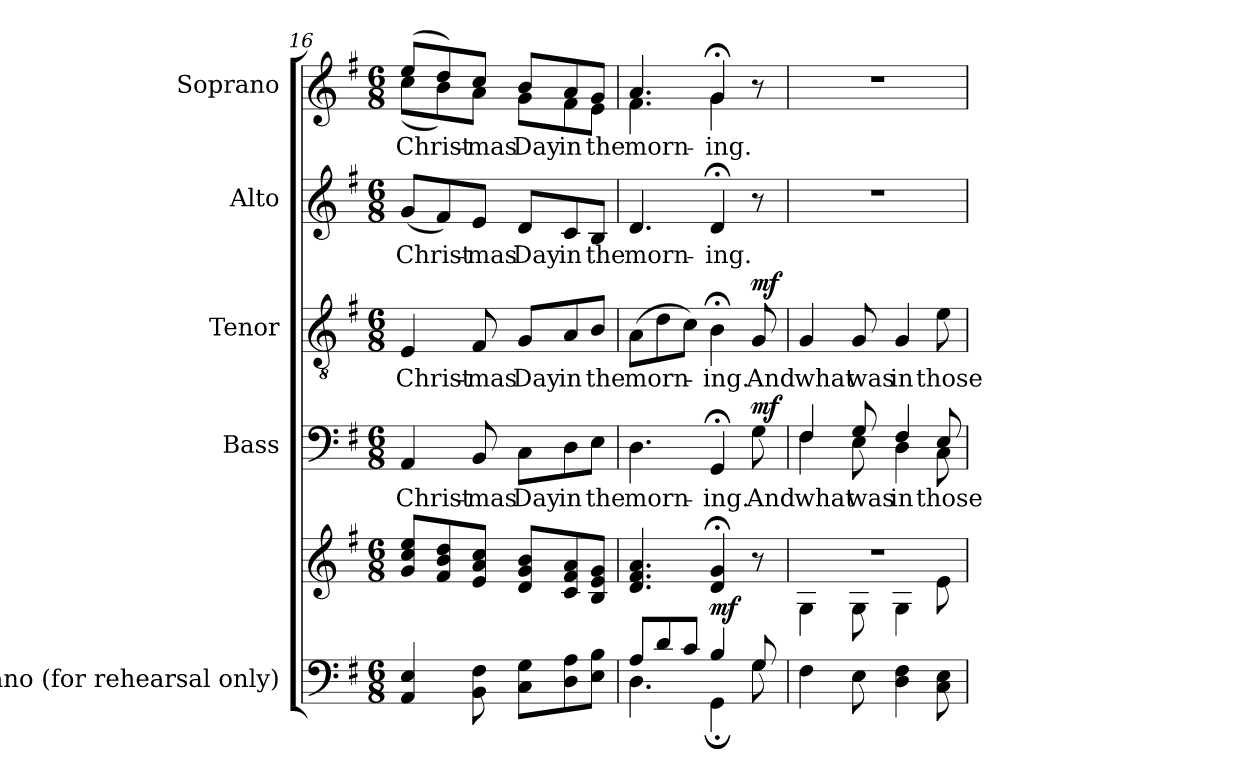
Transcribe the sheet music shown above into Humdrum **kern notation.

**kern	**kern	**dynam	**kern	**text	**dynam	**kern	**text	**dynam	**kern	**text	**kern	**text
*part5	*part5	*part5	*part4	*part4	*part4	*part3	*part3	*part3	*part2	*part2	*part1	*part1
*staff6	*staff5	*staff5/6	*staff4	*staff4	*staff4	*staff3	*staff3	*staff3	*staff2	*staff2	*staff1	*staff1
*I"Piano (for rehearsal only)	*	*	*I"Bass	*	*	*I"Tenor	*	*	*I"Alto	*	*I"Soprano	*
*I'Pno.	*	*	*I'B.	*	*	*I'T.	*	*	*I'A.	*	*I'S.	*
*clefF4	*clefG2	*	*clefF4	*	*	*clefGv2	*	*	*clefG2	*	*clefG2	*
*	*	*	*	*	*	*ITrd7c12	*	*	*	*	*	*
*k[f#]	*k[f#]	*	*k[f#]	*	*	*k[f#]	*	*	*k[f#]	*	*k[f#]	*
*G:	*G:	*	*G:	*	*	*G:	*	*	*G:	*	*G:	*
*M6/8	*M6/8	*	*M6/8	*	*	*M6/8	*	*	*M6/8	*	*M6/8	*
=16	=16	=16	=16	=16	=16	=16	=16	=16	=16	=16	=16	=16
!	!	!	!	!LO:LY:b:color=#000000	!	!	!	!	!	!	!	!
!	!	!	!	!	!	!	!LO:LY:b:color=#000000	!	!	!	!	!
!	!	!	!	!	!	!	!	!	!	!LO:LY:b:color=#000000	!	!
*	*	*	*	*	*	*	*	*	*	*	*^	*
!	!	!	!	!	!	!	!	!	!	!	!	!	!LO:LY:b:color=#000000
4AAi/ 4Ei	8gi/ 8cci 8eeiL	.	4AAi/	Christ-	.	4EEi/	Christ-	.	(8gi/L	Christ-	(8eei/L	(8cci\L	Christ-
.	8f#i/ 8bi 8ddi	.	.	.	.	.	.	.	8f#i/)	.	8ddi/)	8bi\)	.
!	!	!	!	!LO:LY:b:color=#000000	!	!	!	!	!	!	!	!	!
!	!	!	!	!	!	!	!LO:LY:b:color=#000000	!	!	!	!	!	!
!	!	!	!	!	!	!	!	!	!	!LO:LY:b:color=#000000	!	!	!
!	!	!	!	!	!	!	!	!	!	!	!	!	!LO:LY:b:color=#000000
8BBi\ 8F#i	8ei/ 8ai 8cciJ	.	8BBi/	-mas	.	8FF#i/	-mas	.	8ei/J	-mas	8cci/J	8ai\J	-mas
!	!	!	!	!LO:LY:b:color=#000000	!	!	!	!	!	!	!	!	!
!	!	!	!	!	!	!	!LO:LY:b:color=#000000	!	!	!	!	!	!
!	!	!	!	!	!	!	!	!	!	!LO:LY:b:color=#000000	!	!	!
!	!	!	!	!	!	!	!	!	!	!	!	!	!LO:LY:b:color=#000000
8Ci\ 8GiL	8di/ 8gi 8biL	.	8Ci\L	Day	.	8GGi/L	Day	.	8di/L	Day	8bi/L	8gi\L	Day
!	!	!	!	!LO:LY:b:color=#000000	!	!	!	!	!	!	!	!	!
!	!	!	!	!	!	!	!LO:LY:b:color=#000000	!	!	!	!	!	!
!	!	!	!	!	!	!	!	!	!	!LO:LY:b:color=#000000	!	!	!
!	!	!	!	!	!	!	!	!	!	!	!	!	!LO:LY:b:color=#000000
8Di\ 8Ai	8ci/ 8f#i 8ai	.	8Di\	in	.	8AAi/	in	.	8ci/	in	8ai/	8f#i\	in
!	!	!	!	!LO:LY:b:color=#000000	!	!	!	!	!	!	!	!	!
!	!	!	!	!	!	!	!LO:LY:b:color=#000000	!	!	!	!	!	!
!	!	!	!	!	!	!	!	!	!	!LO:LY:b:color=#000000	!	!	!
!	!	!	!	!	!	!	!	!	!	!	!	!	!LO:LY:b:color=#000000
8Ei\ 8BiJ	8Bi/ 8ei 8giJ	.	8Ei\J	the	.	8BBi/J	the	.	8Bi/J	the	8gi/J	8ei\J	the
!!LO:PB:g=z	!!
=17	=17	=17	=17	=17	=17	=17	=17	=17	=17	=17	=17	=17	=17
*^	*	*	*	*	*	*	*	*	*	*	*	*	*
!	!	!	!	!	!LO:LY:b:color=#000000	!	!	!	!	!	!	!	!	!
!	!	!	!	!	!	!	!	!LO:LY:b:color=#000000	!	!	!	!	!	!
!	!	!	!	!	!	!	!	!	!	!	!LO:LY:b:color=#000000	!	!	!
!	!	!	!	!	!	!	!	!	!	!	!	!	!	!LO:LY:b:color=#000000
8Ai/L	4.Di\	4.di/ 4.f#i 4.ai	.	4.Di\	morn-	.	(8AAi\L	morn-	.	4.di/	morn-	4.ai/	4.f#i\	morn-
8di/	.	.	.	.	.	.	8Di\	.	.	.	.	.	.	.
8ci/J	.	.	.	.	.	.	8Ci\J)	.	.	.	.	.	.	.
!	!	!	!	!	!LO:LY:b:color=#000000	!	!	!	!	!	!	!	!	!
!	!	!	!	!	!	!	!	!LO:LY:b:color=#000000	!	!	!	!	!	!
!	!	!	!	!	!	!	!	!	!	!	!LO:LY:b:color=#000000	!	!	!
!	!	!	!	!	!	!	!	!	!	!	!	!	!	!LO:LY:b:color=#000000
4Bi/	4GG;i\	4di/; 4gi;	mf	4GG;i/	-ing.	.	4BB;i\	-ing.	.	4d;i/	-ing.	4g;i/	4gi\	-ing.
!	!	!	!	!	!LO:LY:b:color=#000000	!	!	!	!	!	!	!	!	!
!	!	!	!	!	!	!	!	!LO:LY:b:color=#000000	!	!	!	!	!	!
8Gi/	8Gi\	8r	.	8Gi\	And	mf	8GGi/	And	mf	8r	.	8r	8ryy	.
=18	=18	=18	=18	=18	=18	=18	=18	=18	=18	=18	=18	=18	=18	=18
!	!	!LO:N:vis=1	!	!	!	!	!	!	!	!	!	!	!	!
*v	*v	*^	*	*^	*	*	*	*	*	*	*	*v	*v	*
*^	*	*	*	*	*	*	*	*	*	*	*	*	*^	*
!	!	!	!	!	!	!	!LO:LY:b:color=#000000	!	!	!	!	!	!	!	!	!
*v	*v	*	*	*	*	*	*	*	*	*	*	*	*	*v	*v	*
*^	*	*	*	*	*	*	*	*	*	*	*	*	*^	*
!	!	!	!	!	!	!	!	!	!	!LO:LY:b:color=#000000	!	!LO:N:vis=1	!	!LO:N:vis=1	!	!
*v	*v	*	*	*	*	*	*	*	*	*	*	*	*	*v	*v	*
4F#i\	2.r	4Gi\	.	4F#i/	4F#i\	what	.	4GGi/	what	.	2.r	.	2.r	.
!	!	!	!	!	!	!LO:LY:b:color=#000000	!	!	!	!	!	!	!	!
!	!	!	!	!	!	!	!	!	!LO:LY:b:color=#000000	!	!	!	!	!
8Ei\	.	8Gi\	.	8Gi/	8Ei\	was	.	8GGi/	was	.	.	.	.	.
!	!	!	!	!	!	!LO:LY:b:color=#000000	!	!	!	!	!	!	!	!
!	!	!	!	!	!	!	!	!	!LO:LY:b:color=#000000	!	!	!	!	!
4Di\ 4F#i	.	4Gi\	.	4F#i/	4Di\	in	.	4GGi/	in	.	.	.	.	.
!	!	!	!	!	!	!LO:LY:b:color=#000000	!	!	!	!	!	!	!	!
!	!	!	!	!	!	!	!	!	!LO:LY:b:color=#000000	!	!	!	!	!
8Ci\ 8Ei	.	8ei\	.	8Ei/	8Ci\	those	.	8Ei\	those	.	.	.	.	.
*	*v	*v	*	*	*	*	*	*	*	*	*	*	*	*
*	*	*	*v	*v	*	*	*	*	*	*	*	*	*
=	=	=	=	=	=	=	=	=	=	=	=	=
*-	*-	*-	*-	*-	*-	*-	*-	*-	*-	*-	*-	*-
